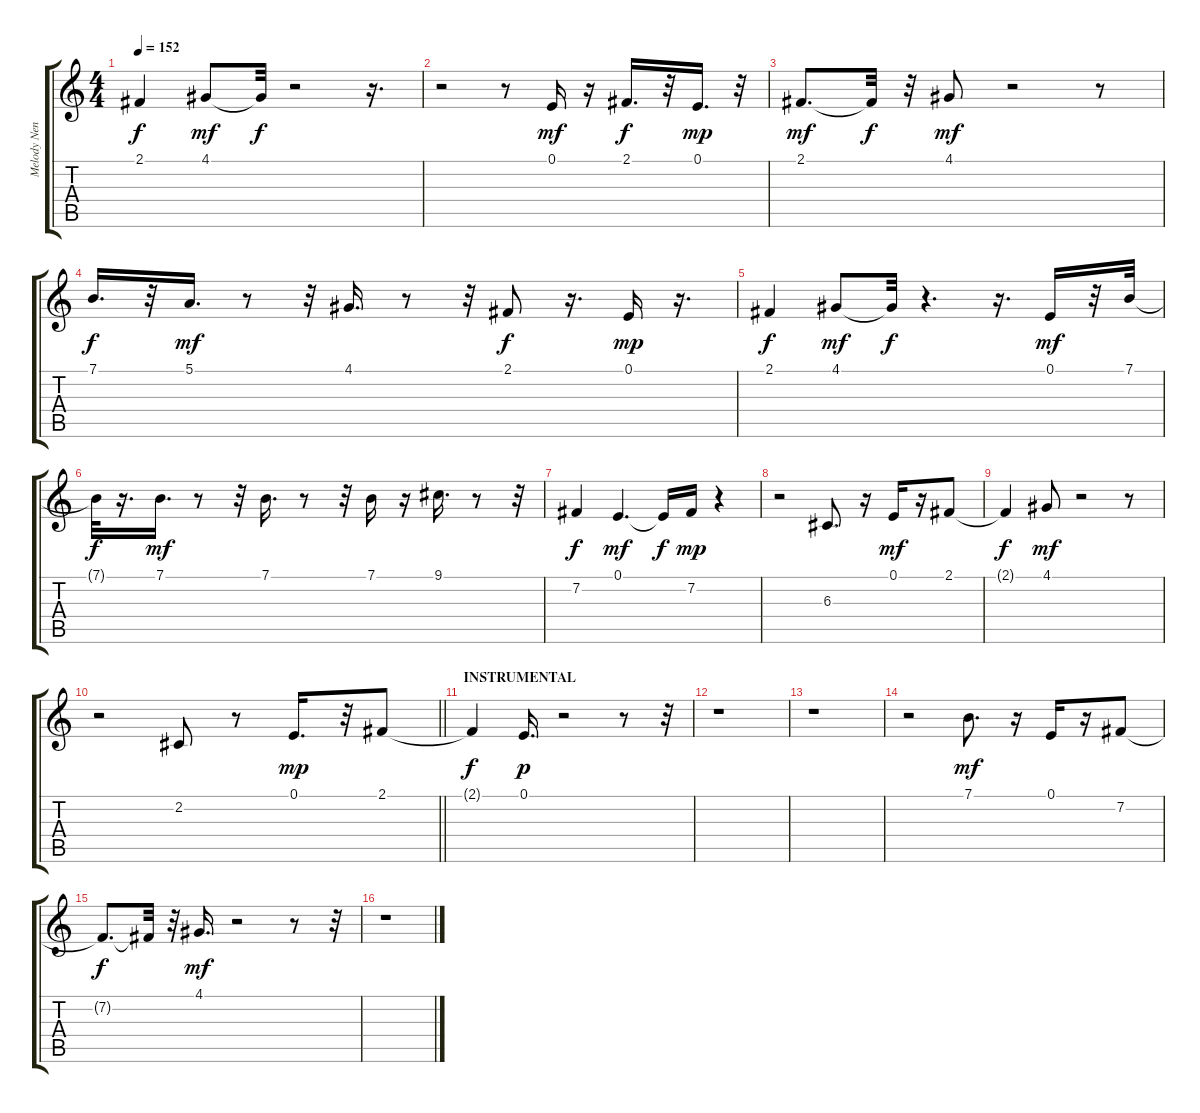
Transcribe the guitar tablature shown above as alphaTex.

\track ("Melody Neneh" "Melody Nen") {instrument oboe}
\staff {score tabs}
\tuning (E4 B3 G3 D3 A2 E2) {hide}
\ts (4 4)
\tempo 152
\clef g2
\ks c
2.1{t}.4{dy f} 4.1.8{dy mf} 4.1{t}.32{dy f} r.2 r.16{d} |
r.2 r.8 0.1.16{dy mf} r.16 2.1.16{d dy f} r.32 0.1.16{d dy mp} r.32 |
2.1.8{d dy mf} 2.1{t}.32{dy f} r.32 4.1.8{dy mf} r.2 r.8 |
7.1.16{d dy f} r.32 5.1.16{d dy mf} r.8 r.32 4.1.16{d} r.8 r.32 2.1.8{dy f} r.16{d} 0.1.16{dy mp} r.16{d} |
2.1.4{dy f} 4.1.8{dy mf} 4.1{t}.32{dy f} r.4{d} r.16{d} 0.1.16{dy mf} r.32 7.1.32 |
7.1{t}.32{dy f} r.16{d} 7.1.16{d dy mf} r.8 r.32 7.1.16{d} r.8 r.32 7.1.16 r.16 9.1.16{d} r.8 r.32 |
7.2.4{dy f} 0.1.4{d dy mf} 0.1{t}.16{dy f} 7.2.16{dy mp} r.4 |
r.2 6.3.8{d} r.16 0.1.16{dy mf} r.16 2.1.8 |
2.1{t}.4{dy f} 4.1.8{dy mf} r.2 r.8 |
\barLineRight lightlight
r.2 2.2.8 r.8 0.1.16{d dy mp} r.32 2.1.8 |
\section ("" "INSTRUMENTAL")
2.1{t}.4{dy f} 0.1.16{d dy p} r.2 r.8 r.32 |
r.1 |
r.1 |
r.2 7.1.8{d dy mf} r.16 0.1.16 r.16 7.2.8 |
7.2{t}.8{d dy f} 7.2{t}.32 r.32 4.1.16{d dy mf} r.2 r.8 r.32 |
r.1
